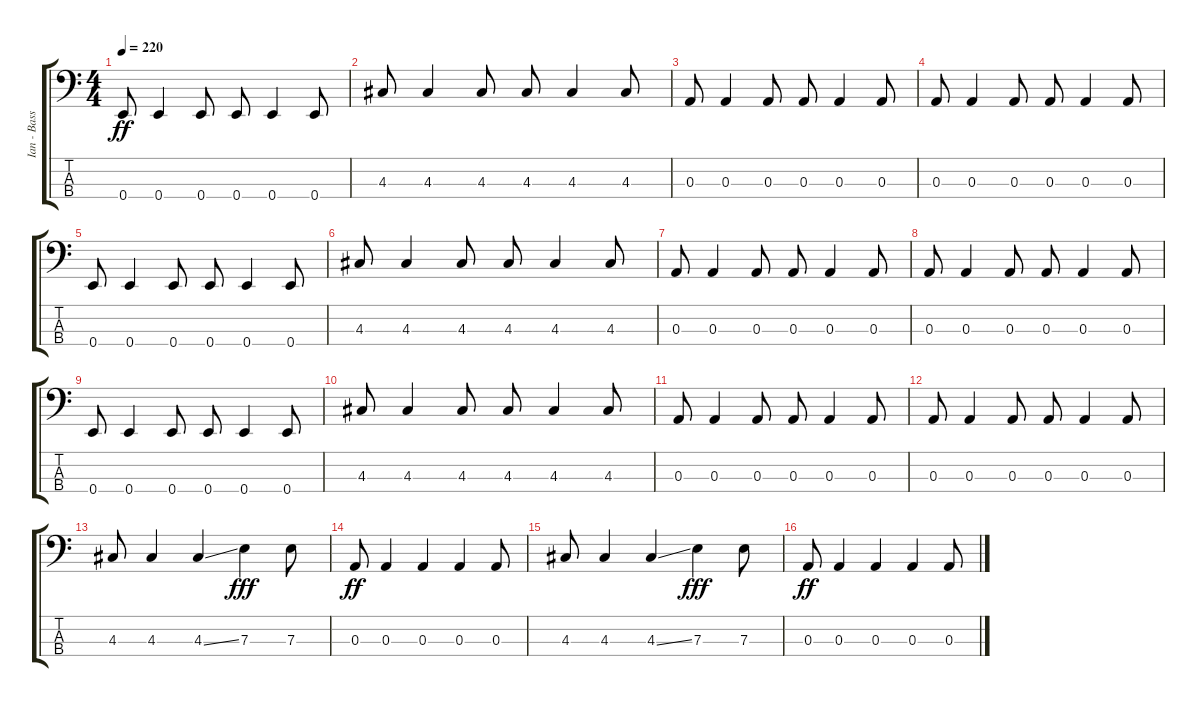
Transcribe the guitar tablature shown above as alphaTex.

\track ("Ian - Bass" "Ian - Bass") {instrument electricbassfinger}
\staff {score tabs}
\tuning (G2 D2 A1 E1) {hide}
\ts (4 4)
\tempo 220
\clef f4
\ks c
0.4.8{dy ff} 0.4.4 0.4.8 0.4.8 0.4.4 0.4.8 |
4.3.8 4.3.4 4.3.8 4.3.8 4.3.4 4.3.8 |
0.3.8 0.3.4 0.3.8 0.3.8 0.3.4 0.3.8 |
0.3.8 0.3.4 0.3.8 0.3.8 0.3.4 0.3.8 |
0.4.8 0.4.4 0.4.8 0.4.8 0.4.4 0.4.8 |
4.3.8 4.3.4 4.3.8 4.3.8 4.3.4 4.3.8 |
0.3.8 0.3.4 0.3.8 0.3.8 0.3.4 0.3.8 |
0.3.8 0.3.4 0.3.8 0.3.8 0.3.4 0.3.8 |
0.4.8 0.4.4 0.4.8 0.4.8 0.4.4 0.4.8 |
4.3.8 4.3.4 4.3.8 4.3.8 4.3.4 4.3.8 |
0.3.8 0.3.4 0.3.8 0.3.8 0.3.4 0.3.8 |
0.3.8 0.3.4 0.3.8 0.3.8 0.3.4 0.3.8 |
4.3.8 4.3.4 4.3{ss}.4 7.3.4{dy fff} 7.3.8 |
0.3.8{dy ff} 0.3.4 0.3.4 0.3.4 0.3.8 |
4.3.8 4.3.4 4.3{ss}.4 7.3.4{dy fff} 7.3.8 |
0.3.8{dy ff} 0.3.4 0.3.4 0.3.4 0.3.8
